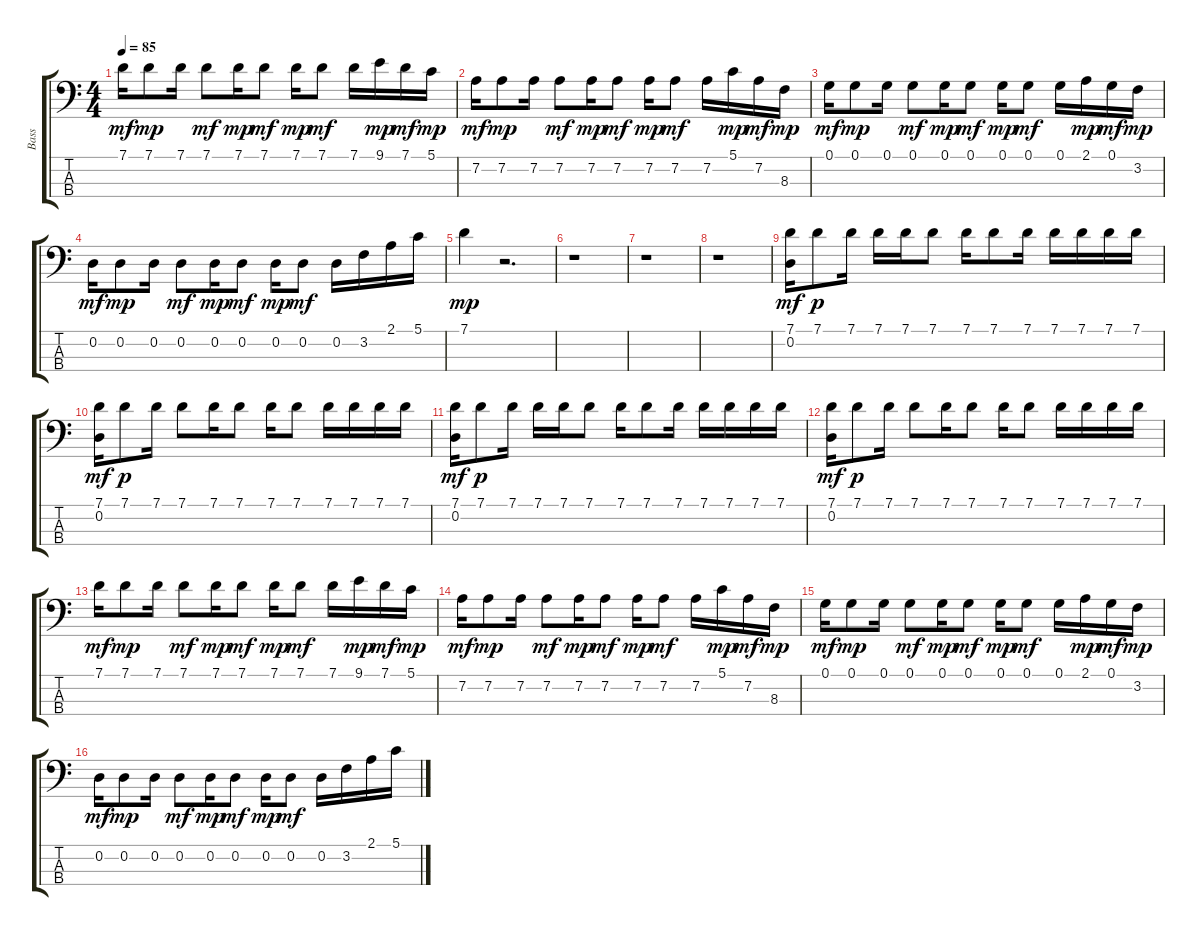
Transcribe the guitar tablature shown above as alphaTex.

\track ("Bass" "Bass") {instrument electricbassfinger}
\staff {score tabs}
\tuning (G2 D2 A1 E1) {hide}
\ts (4 4)
\tempo 85
\clef f4
\ks c
7.1.16{dy mf} 7.1.8{dy mp} 7.1.16 7.1.8{dy mf} 7.1.16{dy mp} 7.1.8{dy mf} 7.1.16{dy mp} 7.1.8{dy mf} 7.1.16 9.1.16{dy mp} 7.1.16{dy mf} 5.1.16{dy mp} |
7.2.16{dy mf} 7.2.8{dy mp} 7.2.16 7.2.8{dy mf} 7.2.16{dy mp} 7.2.8{dy mf} 7.2.16{dy mp} 7.2.8{dy mf} 7.2.16 5.1.16{dy mp} 7.2.16{dy mf} 8.3.16{dy mp} |
0.1.16{dy mf} 0.1.8{dy mp} 0.1.16 0.1.8{dy mf} 0.1.16{dy mp} 0.1.8{dy mf} 0.1.16{dy mp} 0.1.8{dy mf} 0.1.16 2.1.16{dy mp} 0.1.16{dy mf} 3.2.16{dy mp} |
0.2.16{dy mf} 0.2.8{dy mp} 0.2.16 0.2.8{dy mf} 0.2.16{dy mp} 0.2.8{dy mf} 0.2.16{dy mp} 0.2.8{dy mf} 0.2.16 3.2.16 2.1.16 5.1.16 |
7.1.4{dy mp} r.2{d} |
r.1 |
r.1 |
r.1 |
(7.1 0.2).16{dy mf} 7.1.8{dy p} 7.1.16 7.1.16 7.1.16 7.1.8 7.1.16 7.1.8 7.1.16 7.1.16 7.1.16 7.1.16 7.1.16 |
(7.1 0.2).16{dy mf} 7.1.8{dy p} 7.1.16 7.1.8 7.1.16 7.1.8 7.1.16 7.1.8 7.1.16 7.1.16 7.1.16 7.1.16 |
(7.1 0.2).16{dy mf} 7.1.8{dy p} 7.1.16 7.1.16 7.1.16 7.1.8 7.1.16 7.1.8 7.1.16 7.1.16 7.1.16 7.1.16 7.1.16 |
(7.1 0.2).16{dy mf} 7.1.8{dy p} 7.1.16 7.1.8 7.1.16 7.1.8 7.1.16 7.1.8 7.1.16 7.1.16 7.1.16 7.1.16 |
7.1.16{dy mf} 7.1.8{dy mp} 7.1.16 7.1.8{dy mf} 7.1.16{dy mp} 7.1.8{dy mf} 7.1.16{dy mp} 7.1.8{dy mf} 7.1.16 9.1.16{dy mp} 7.1.16{dy mf} 5.1.16{dy mp} |
7.2.16{dy mf} 7.2.8{dy mp} 7.2.16 7.2.8{dy mf} 7.2.16{dy mp} 7.2.8{dy mf} 7.2.16{dy mp} 7.2.8{dy mf} 7.2.16 5.1.16{dy mp} 7.2.16{dy mf} 8.3.16{dy mp} |
0.1.16{dy mf} 0.1.8{dy mp} 0.1.16 0.1.8{dy mf} 0.1.16{dy mp} 0.1.8{dy mf} 0.1.16{dy mp} 0.1.8{dy mf} 0.1.16 2.1.16{dy mp} 0.1.16{dy mf} 3.2.16{dy mp} |
0.2.16{dy mf} 0.2.8{dy mp} 0.2.16 0.2.8{dy mf} 0.2.16{dy mp} 0.2.8{dy mf} 0.2.16{dy mp} 0.2.8{dy mf} 0.2.16 3.2.16 2.1.16 5.1.16
